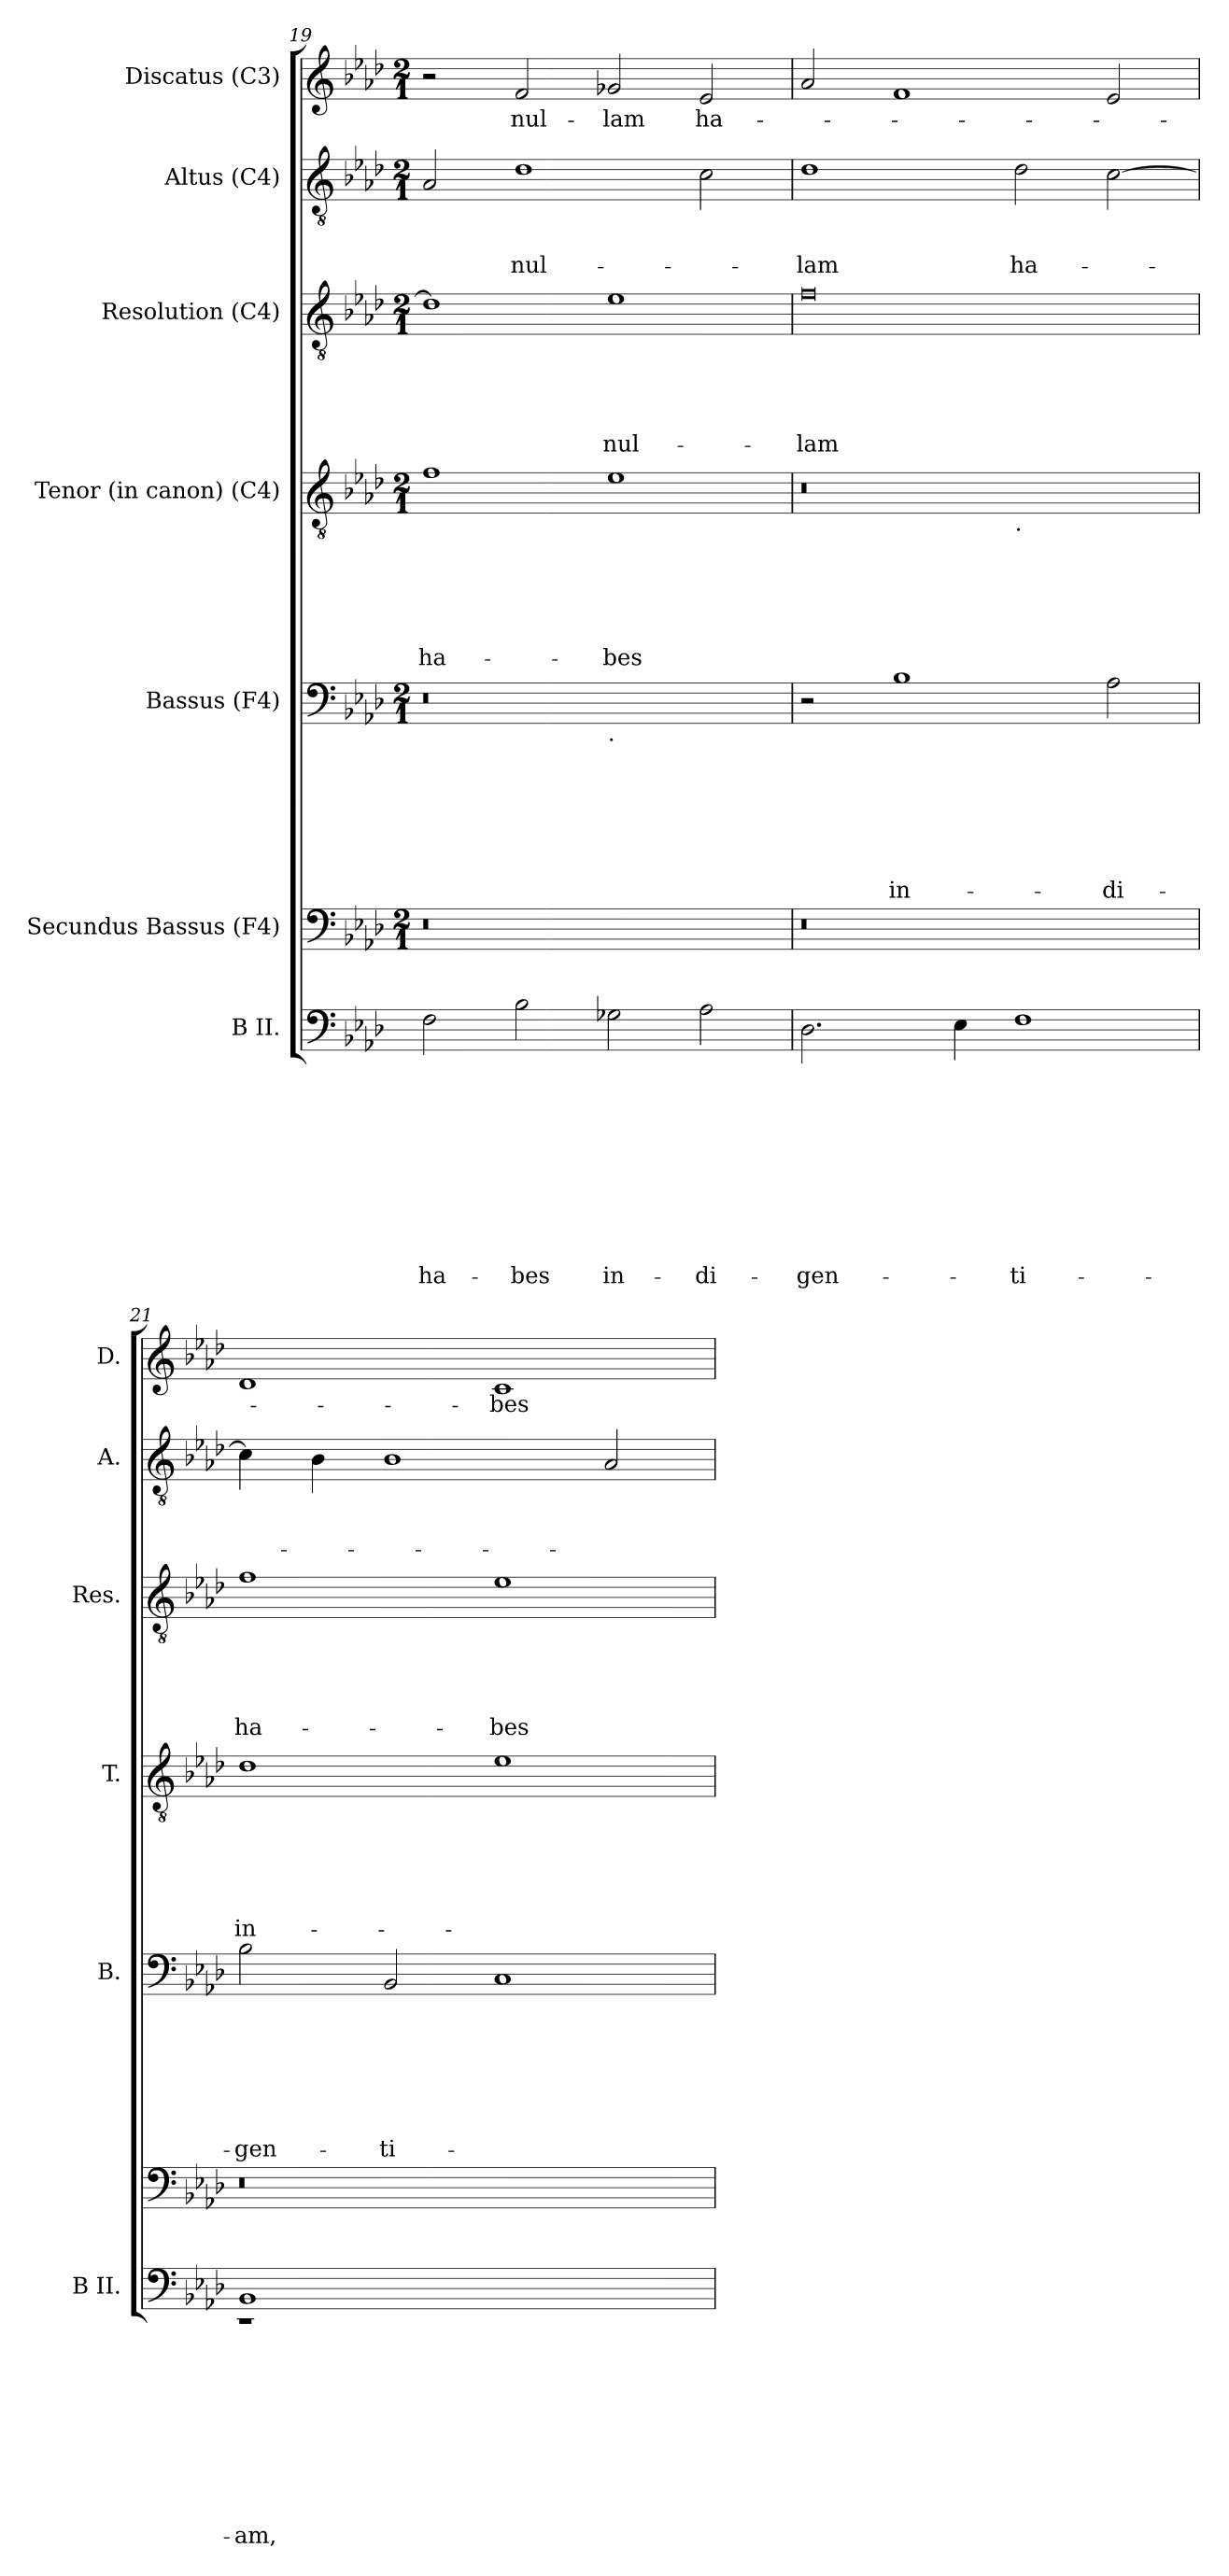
**kern	**text	**text	**text	**text	**text	**text	**text	**text	**text	**text	**kern	**kern	**text	**text	**text	**text	**text	**text	**text	**kern	**text	**text	**text	**text	**text	**text	**kern	**text	**text	**text	**text	**text	**kern	**text	**text	**text	**kern	**text
*part7	*part7	*part7	*part7	*part7	*part7	*part7	*part7	*part7	*part7	*part7	*part6	*part5	*part5	*part5	*part5	*part5	*part5	*part5	*part5	*part4	*part4	*part4	*part4	*part4	*part4	*part4	*part3	*part3	*part3	*part3	*part3	*part3	*part2	*part2	*part2	*part2	*part1	*part1
*staff7	*staff7	*staff7	*staff7	*staff7	*staff7	*staff7	*staff7	*staff7	*staff7	*staff7	*staff6	*staff5	*staff5	*staff5	*staff5	*staff5	*staff5	*staff5	*staff5	*staff4	*staff4	*staff4	*staff4	*staff4	*staff4	*staff4	*staff3	*staff3	*staff3	*staff3	*staff3	*staff3	*staff2	*staff2	*staff2	*staff2	*staff1	*staff1
*I"B II.	*	*	*	*	*	*	*	*	*	*	*I"Secundus Bassus (F4)	*I"Bassus (F4)	*	*	*	*	*	*	*	*I"Tenor (in canon) (C4)	*	*	*	*	*	*	*I"Resolution (C4)	*	*	*	*	*	*I"Altus (C4)	*	*	*	*I"Discatus (C3)	*
*I'B II.	*	*	*	*	*	*	*	*	*	*	*	*I'B.	*	*	*	*	*	*	*	*I'T.	*	*	*	*	*	*	*I'Res.	*	*	*	*	*	*I'A.	*	*	*	*I'D.	*
*clefF4	*	*	*	*	*	*	*	*	*	*	*clefF4	*clefF4	*	*	*	*	*	*	*	*clefGv2	*	*	*	*	*	*	*clefGv2	*	*	*	*	*	*clefGv2	*	*	*	*clefG2	*
*k[b-e-a-d-]	*	*	*	*	*	*	*	*	*	*	*k[b-e-a-d-]	*k[b-e-a-d-]	*	*	*	*	*	*	*	*k[b-e-a-d-]	*	*	*	*	*	*	*k[b-e-a-d-]	*	*	*	*	*	*k[b-e-a-d-]	*	*	*	*k[b-e-a-d-]	*
*A-:	*	*	*	*	*	*	*	*	*	*	*A-:	*A-:	*	*	*	*	*	*	*	*A-:	*	*	*	*	*	*	*A-:	*	*	*	*	*	*A-:	*	*	*	*A-:	*
*	*	*	*	*	*	*	*	*	*	*	*M2/1	*M2/1	*	*	*	*	*	*	*	*M2/1	*	*	*	*	*	*	*M2/1	*	*	*	*	*	*M2/1	*	*	*	*M2/1	*
=19	=19	=19	=19	=19	=19	=19	=19	=19	=19	=19	=19	=19	=19	=19	=19	=19	=19	=19	=19	=19	=19	=19	=19	=19	=19	=19	=19	=19	=19	=19	=19	=19	=19	=19	=19	=19	=19	=19
!	!	!	!	!	!	!	!	!	!	!LO:LY:b	!	!	!	!	!	!	!	!	!	!	!	!	!	!	!	!LO:LY:b	!	!	!	!	!	!	!	!	!	!	!	!
*	*	*	*	*	*	*	*	*	*	*	*	*^	*	*	*	*	*	*	*	*	*	*	*	*	*	*	*	*	*	*	*	*	*	*	*	*	*	*
2F\	.	.	.	.	.	.	.	.	.	ha-	0r	0r	1ryy	.	.	.	.	.	.	.	1f	.	.	.	.	.	ha-	1d-]	.	.	.	.	.	2A-/	.	.	.	2r	.
!	!	!	!	!	!	!	!	!	!	!LO:LY:b	!	!	!	!	!	!	!	!	!	!	!	!	!	!	!	!	!	!	!	!	!	!	!	!	!	!	!LO:LY:b	!	!LO:LY:b
2B-\	.	.	.	.	.	.	.	.	.	-bes	.	.	.	.	.	.	.	.	.	.	.	.	.	.	.	.	.	.	.	.	.	.	.	1d-	.	.	nul-	2f/	nul-
!	!	!	!	!	!	!	!	!	!	!	!	!	!LO:TX:b:t=.	!	!	!	!	!	!	!	!	!	!	!	!	!	!	!	!	!	!	!	!	!	!	!	!	!	!
!	!	!	!	!	!	!	!	!	!	!LO:LY:b	!	!	!	!	!	!	!	!	!	!	!	!	!	!	!	!	!LO:LY:b	!	!	!	!	!	!LO:LY:b	!	!	!	!	!	!LO:LY:b
2G-\	.	.	.	.	.	.	.	.	.	in-	.	.	1ryy	.	.	.	.	.	.	.	1e-	.	.	.	.	.	-bes	1e-	.	.	.	.	nul-	.	.	.	.	2g-/	-lam
!	!	!	!	!	!	!	!	!	!	!LO:LY:b	!	!	!	!	!	!	!	!	!	!	!	!	!	!	!	!	!	!	!	!	!	!	!	!	!	!	!	!	!LO:LY:b
2A-\	.	.	.	.	.	.	.	.	.	-di-	.	.	.	.	.	.	.	.	.	.	.	.	.	.	.	.	.	.	.	.	.	.	.	2c\	.	.	.	2e-/	ha-
=20	=20	=20	=20	=20	=20	=20	=20	=20	=20	=20	=20	=20	=20	=20	=20	=20	=20	=20	=20	=20	=20	=20	=20	=20	=20	=20	=20	=20	=20	=20	=20	=20	=20	=20	=20	=20	=20	=20	=20
!	!	!	!	!	!	!	!	!	!	!LO:LY:b	!	!	!	!	!	!	!	!	!	!	!	!	!	!	!	!	!	!	!	!	!	!	!LO:LY:b	!	!	!	!LO:LY:b	!	!
*	*	*	*	*	*	*	*	*	*	*	*	*v	*v	*	*	*	*	*	*	*	*^	*	*	*	*	*	*	*	*	*	*	*	*	*	*	*	*	*	*
2.D-\	.	.	.	.	.	.	.	.	.	-gen-	0r	2r	.	.	.	.	.	.	.	0r	1ryy	.	.	.	.	.	.	0f	.	.	.	.	-lam	1d-	.	.	-lam	2a-/	.
!	!	!	!	!	!	!	!	!	!	!	!	!	!	!	!	!	!	!	!LO:LY:b	!	!	!	!	!	!	!	!	!	!	!	!	!	!	!	!	!	!	!	!
.	.	.	.	.	.	.	.	.	.	.	.	1B-	.	.	.	.	.	.	in-	.	.	.	.	.	.	.	.	.	.	.	.	.	.	.	.	.	.	1f	.
4E-\	.	.	.	.	.	.	.	.	.	.	.	.	.	.	.	.	.	.	.	.	.	.	.	.	.	.	.	.	.	.	.	.	.	.	.	.	.	.	.
!	!	!	!	!	!	!	!	!	!	!	!	!	!	!	!	!	!	!	!	!	!LO:TX:b:t=.	!	!	!	!	!	!	!	!	!	!	!	!	!	!	!	!	!	!
!	!	!	!	!	!	!	!	!	!	!LO:LY:b	!	!	!	!	!	!	!	!	!	!	!	!	!	!	!	!	!	!	!	!	!	!	!	!	!	!	!LO:LY:b	!	!
1F	.	.	.	.	.	.	.	.	.	-ti-	.	.	.	.	.	.	.	.	.	.	1ryy	.	.	.	.	.	.	.	.	.	.	.	.	2d-\	.	.	ha-	.	.
!	!	!	!	!	!	!	!	!	!	!	!	!	!	!	!	!	!	!	!LO:LY:b	!	!	!	!	!	!	!	!	!	!	!	!	!	!	!	!	!	!	!	!
.	.	.	.	.	.	.	.	.	.	.	.	2A-\	.	.	.	.	.	.	-di-	.	.	.	.	.	.	.	.	.	.	.	.	.	.	[>2c\	.	.	.	2e-/	.
=21	=21	=21	=21	=21	=21	=21	=21	=21	=21	=21	=21	=21	=21	=21	=21	=21	=21	=21	=21	=21	=21	=21	=21	=21	=21	=21	=21	=21	=21	=21	=21	=21	=21	=21	=21	=21	=21	=21	=21
*^	*	*	*	*	*	*	*	*	*	*	*	*	*	*	*	*	*	*	*	*	*	*	*	*	*	*	*	*	*	*	*	*	*	*	*	*	*	*	*
!	!LO:N:vis=1	!	!	!	!	!	!	!	!	!	!LO:LY:b	!	!	!	!	!	!	!	!	!LO:LY:b	!	!	!	!	!	!	!	!LO:LY:b	!	!	!	!	!	!LO:LY:b	!	!	!	!	!	!
*	*	*	*	*	*	*	*	*	*	*	*	*	*	*	*	*	*	*	*	*	*v	*v	*	*	*	*	*	*	*	*	*	*	*	*	*	*	*	*	*	*
1BB-	0rEE	.	.	.	.	.	.	.	.	.	-am,	0r	2B-\	.	.	.	.	.	.	-gen-	1d-	.	.	.	.	.	in-	1f	.	.	.	.	ha-	4c\]	.	.	.	1d-	.
.	.	.	.	.	.	.	.	.	.	.	.	.	.	.	.	.	.	.	.	.	.	.	.	.	.	.	.	.	.	.	.	.	.	4B-\	.	.	.	.	.
!	!	!	!	!	!	!	!	!	!	!	!	!	!	!	!	!	!	!	!	!LO:LY:b	!	!	!	!	!	!	!	!	!	!	!	!	!	!	!	!	!	!	!
.	.	.	.	.	.	.	.	.	.	.	.	.	2BB-/	.	.	.	.	.	.	-ti-	.	.	.	.	.	.	.	.	.	.	.	.	.	1B-	.	.	.	.	.
!	!	!	!	!	!	!	!	!	!	!	!	!	!	!	!	!	!	!	!	!	!	!	!	!	!	!	!	!	!	!	!	!	!LO:LY:b	!	!	!	!	!	!LO:LY:b
1ryy	.	.	.	.	.	.	.	.	.	.	.	.	1C	.	.	.	.	.	.	.	1e-	.	.	.	.	.	.	1e-	.	.	.	.	-bes	.	.	.	.	1c	-bes
.	.	.	.	.	.	.	.	.	.	.	.	.	.	.	.	.	.	.	.	.	.	.	.	.	.	.	.	.	.	.	.	.	.	2A-/	.	.	.	.	.
*v	*v	*	*	*	*	*	*	*	*	*	*	*	*	*	*	*	*	*	*	*	*	*	*	*	*	*	*	*	*	*	*	*	*	*	*	*	*	*	*
=	=	=	=	=	=	=	=	=	=	=	=	=	=	=	=	=	=	=	=	=	=	=	=	=	=	=	=	=	=	=	=	=	=	=	=	=	=	=
*-	*-	*-	*-	*-	*-	*-	*-	*-	*-	*-	*-	*-	*-	*-	*-	*-	*-	*-	*-	*-	*-	*-	*-	*-	*-	*-	*-	*-	*-	*-	*-	*-	*-	*-	*-	*-	*-	*-
